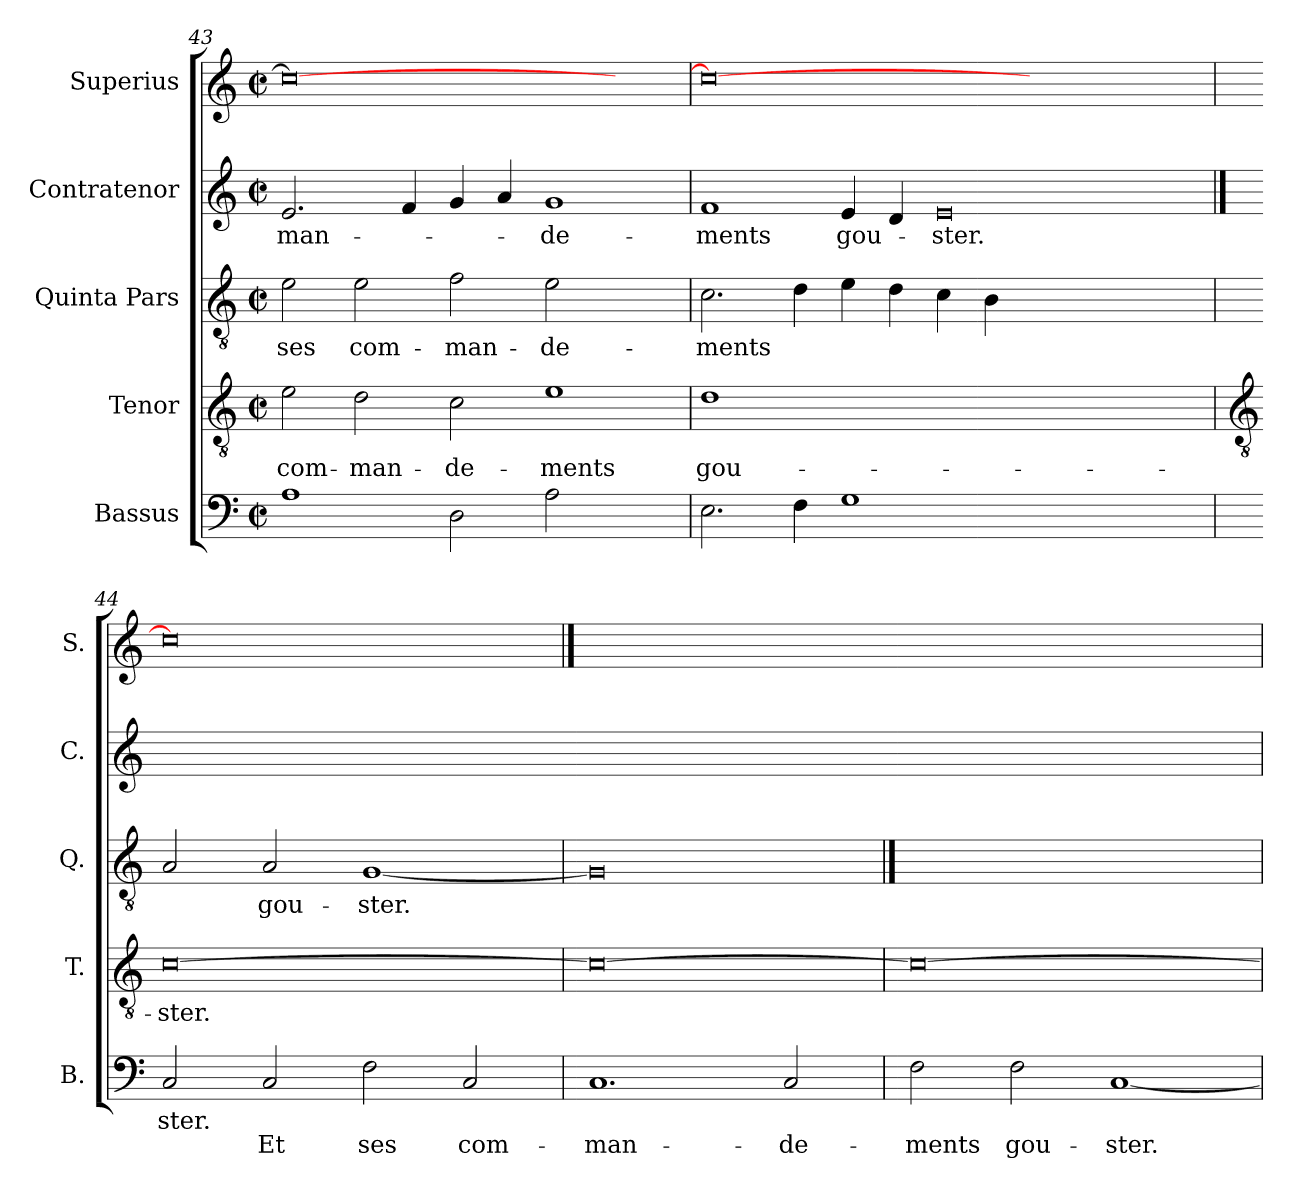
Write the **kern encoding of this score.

**kern	**text	**text	**kern	**text	**kern	**text	**kern	**text	**kern
*part5	*part5	*part5	*part4	*part4	*part3	*part3	*part2	*part2	*part1
*staff5	*staff5	*staff5	*staff4	*staff4	*staff3	*staff3	*staff2	*staff2	*staff1
*I"Bassus	*	*	*I"Tenor	*	*I"Quinta Pars	*	*I"Contratenor	*	*I"Superius
*I'B.	*	*	*I'T.	*	*I'Q.	*	*I'C.	*	*I'S.
!!LO:LB:g=z
*clefF4	*	*	*clefGv2	*	*clefGv2	*	*clefG2	*	*clefG2
*k[]	*	*	*k[]	*	*k[]	*	*k[]	*	*k[]
*C:	*	*	*C:	*	*C:	*	*C:	*	*C:
*M4/2	*	*	*M4/2	*	*M4/2	*	*M4/2	*	*M4/2
*met(c|)	*	*	*met(c|)	*	*met(c|)	*	*met(c|)	*	*met(c|)
=43	=43	=43	=43	=43	=43	=43	=43	=43	=43
!	!	!	!	!LO:LY:b	!	!LO:LY:b	!	!LO:LY:b	!
1A	.	.	2e	com-	2e	ses	2.e	-man-	0cc_
!	!	!	!	!LO:LY:b	!	!LO:LY:b	!	!	!
.	.	.	2d	-man-	2e	com-	.	.	.
.	.	.	.	.	.	.	4f	.	.
!	!	!	!	!LO:LY:b	!	!LO:LY:b	!	!	!
2D	.	.	2c	-de-	2f	-man-	4g	.	.
.	.	.	.	.	.	.	4a	.	.
!	!	!	!	!LO:LY:b	!	!LO:LY:b	!	!LO:LY:b	!
2A	.	.	1e	-ments	2e	-de-	1g	-de-	.
2ryy	.	.	.	.	2ryy	.	.	.	2ryy
=43A	=43A	=43A	=43A	=43A	=43A	=43A	=43A	=43A	=43A
!	!	!	!	!LO:LY:b	!	!LO:LY:b	!	!LO:LY:b	!
2.E	.	.	1d	gou-	2.c	-ments	1f	-ments	0cc_
4F	.	.	.	.	4d	.	.	.	.
!	!	!	!	!	!	!	!	!LO:LY:b	!
1G	.	.	0ryy	.	4e	.	4e	gou-	.
.	.	.	.	.	4d	.	4d	.	.
!	!	!	!	!	!	!	!	!LO:LY:b	!
.	.	.	.	.	4c	.	0e	-ster.	.
.	.	.	.	.	4B	.	.	.	.
1.ryy	.	.	.	.	1.ryy	.	.	.	1.ryy
.	.	.	2ryy	.	.	.	.	.	.
!!LO:LB:g=z
=44A	=44A	=44A	=44A	=44A	=44A	=44A	==44A	=44A	=44A
*	*	*	*clefGv2	*	*	*	*	*	*
!	!LO:LY:b	!	!	!LO:LY:b	!	!	!	!	!
2C	-ster.	.	[0c	-ster.	2A	.	0ryy	.	0cc]
!	!	!LO:LY:b	!	!	!	!LO:LY:b	!	!	!
2C	.	Et	.	.	2A	gou-	.	.	.
!	!	!LO:LY:b	!	!	!	!LO:LY:b	!	!	!
2F	.	ses	.	.	[1G	-ster.	.	.	.
!	!	!LO:LY:b	!	!	!	!	!	!	!
2C	.	com-	.	.	.	.	.	.	.
=	==	==	=	==	=	==	=	==	==
!	!	!LO:LY:b	!	!	!	!	!	!	!
1.C	.	-man-	0c_	.	0G]	.	0ryy	.	0ryy
!	!	!LO:LY:b	!	!	!	!	!	!	!
2C	.	-de-	.	.	.	.	.	.	.
=	=	=	=	=	==	=	=	=	=
!	!	!LO:LY:b	!	!	!	!	!	!	!
2F	.	-ments	0c_	.	0ryy	.	0ryy	.	0ryy
!	!	!LO:LY:b	!	!	!	!	!	!	!
2F	.	gou-	.	.	.	.	.	.	.
!	!	!LO:LY:b	!	!	!	!	!	!	!
[1C	.	-ster.	.	.	.	.	.	.	.
=	=	=	=	=	=	=	=	=	=
*-	*-	*-	*-	*-	*-	*-	*-	*-	*-
